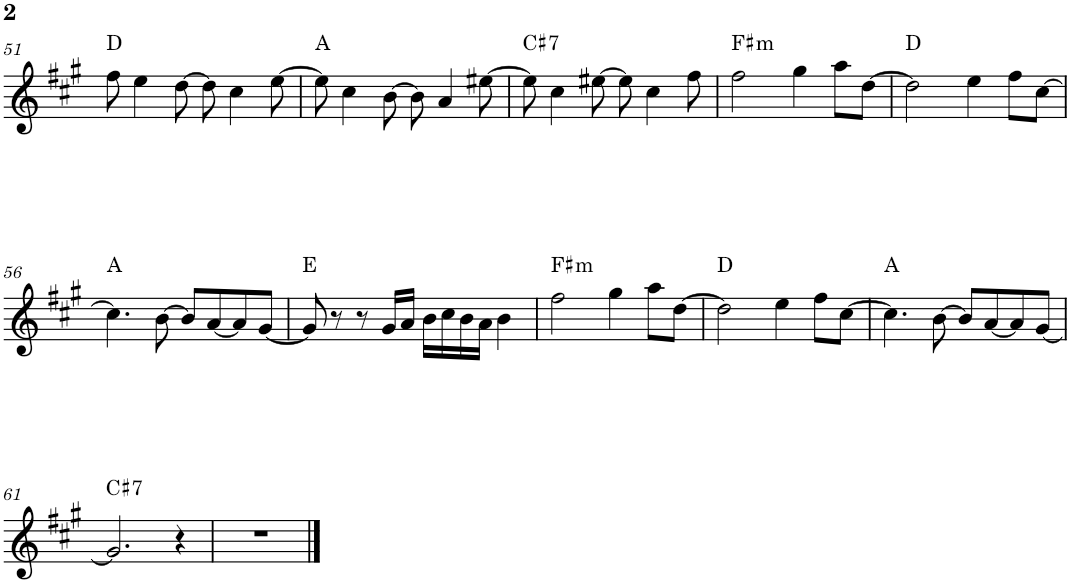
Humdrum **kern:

**kern	**harte
*part1	*part1
*staff1	*
*I"Piano	*
*I'Pno.	*
!!LO:PB:g=z
*clefG2	*
*k[f#c#g#]	*
*M4/4	*
=51	=51
8ff#\	D:maj
4ee\	.
[8dd\	.
8dd\]	.
4cc#\	.
[8ee\	.
=52	=52
8ee\]	A:maj
4cc#\	.
[8b\	.
8b\]	.
4a/	.
[8ee#X\	.
=53	=53
!	!LO:H:kt=7
8ee#\]	C#:7
4cc#\	.
[8ee#X\	.
8ee#\]	.
4cc#\	.
8ff#\	.
=54	=54
!	!LO:H:kt=m
2ff#\	F#:min
4gg#\	.
8aa\L	.
[8dd\J	.
=55	=55
2dd\]	D:maj
4ee\	.
8ff#\L	.
[8cc#\J	.
!!LO:LB:g=z
=56	=56
4.cc#\]	A:maj
[8b\	.
8b/L]	.
[8a/	.
8a/]	.
[8g#/J	.
=57	=57
8g#/]	E:maj
8r	.
8r	.
16g#/LL	.
16a/JJ	.
16b\LL	.
16cc#\	.
16b\	.
16a\JJ	.
4b\	.
=58	=58
!	!LO:H:kt=m
2ff#\	F#:min
4gg#\	.
8aa\L	.
[8dd\J	.
=59	=59
2dd\]	D:maj
4ee\	.
8ff#\L	.
[8cc#\J	.
=60	=60
4.cc#\]	A:maj
[8b\	.
8b/L]	.
[8a/	.
8a/]	.
[8g#/J	.
!!LO:LB:g=z
=61	=61
!	!LO:H:kt=7
2.g#/]	C#:7
4r	.
=62	=62
1r	.
==	==
*-	*-
